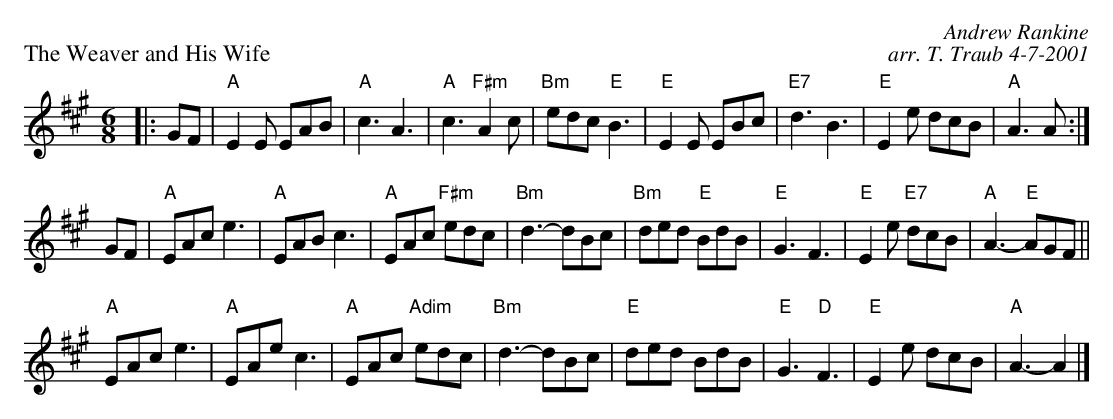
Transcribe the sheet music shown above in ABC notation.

X:1
P:The Weaver and His Wife
C: Andrew Rankine
C: arr. T. Traub 4-7-2001
M: 6/8
K: A
L: 1/8
|: GF|"A"E2 E EAB|"A"c3 A3|"A"c3 "F#m"A2 c|"Bm"edc "E"B3|\
  "E"E2 E EBc|"E7"d3 B3|"E"E2 e dcB|"A"A3 A :|
GF|"A"EAc e3|"A"EAB c3|"A"EAc "F#m"edc|"Bm"d3- dBc|\
  "Bm"ded "E"BdB|"E"G3 F3|"E"E2 e "E7"dcB|"A"A3- "E"AGF||
"A"EAc e3|"A"EAe c3|"A"EAc "Adim"edc|"Bm"d3- dBc|\
  "E"ded BdB|"E"G3 "D"F3|"E"E2 e dcB |"A"A3- A2 |]
